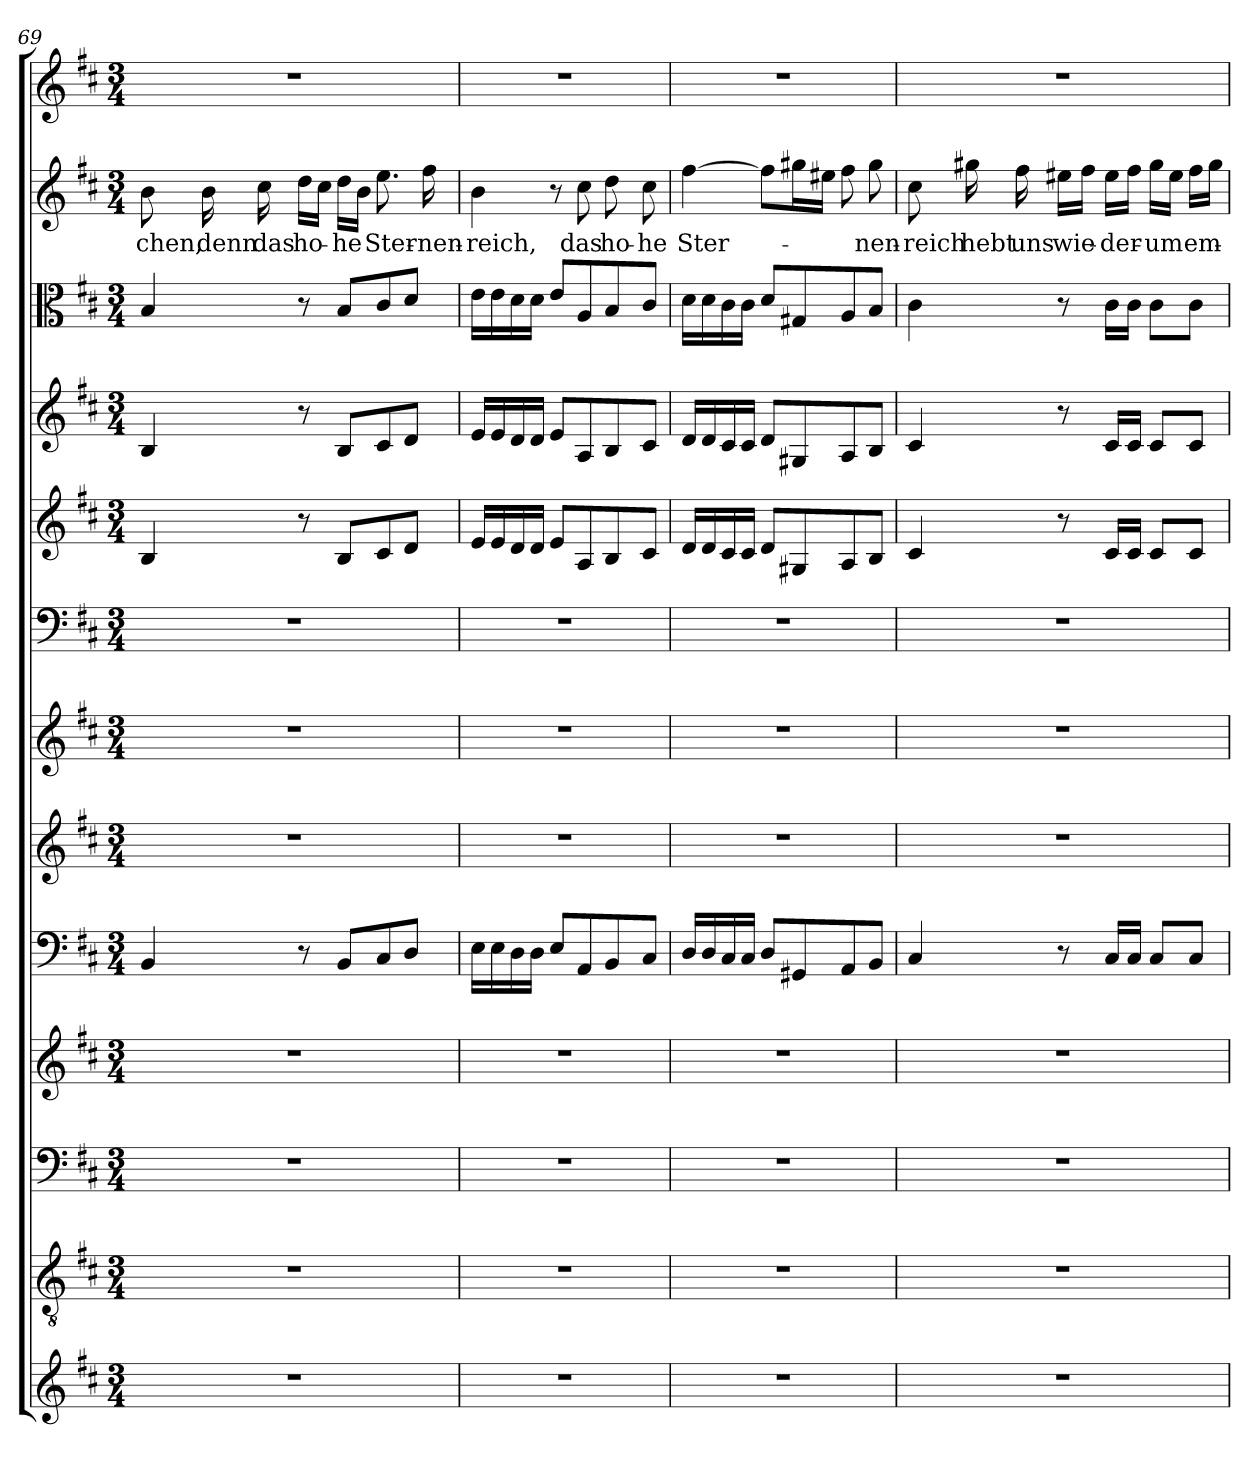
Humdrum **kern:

**kern	**kern	**kern	**kern	**kern	**kern	**kern	**kern	**kern	**kern	**kern	**kern	**text	**kern
*part13	*part12	*part11	*part10	*part9	*part8	*part7	*part6	*part5	*part4	*part3	*part2	*part2	*part1
*staff13	*staff12	*staff11	*staff10	*staff9	*staff8	*staff7	*staff6	*staff5	*staff4	*staff3	*staff2	*staff2	*staff1
*clefG2	*clefGv2	*clefF4	*clefG2	*clefF4	*clefG2	*clefG2	*clefF4	*clefG2	*clefG2	*clefC3	*clefG2	*	*clefG2
*k[f#c#]	*k[f#c#]	*k[f#c#]	*k[f#c#]	*k[f#c#]	*k[f#c#]	*k[f#c#]	*k[f#c#]	*k[f#c#]	*k[f#c#]	*k[f#c#]	*k[f#c#]	*	*k[f#c#]
*D:	*D:	*D:	*D:	*D:	*D:	*D:	*D:	*D:	*D:	*D:	*D:	*	*D:
*M3/4	*M3/4	*M3/4	*M3/4	*M3/4	*M3/4	*M3/4	*M3/4	*M3/4	*M3/4	*M3/4	*M3/4	*	*M3/4
=69	=69	=69	=69	=69	=69	=69	=69	=69	=69	=69	=69	=69	=69
2.r	2.r	2.r	2.r	4BB/	2.r	2.r	2.r	4B/	4B/	4B/	8b\	-chen,	2.r
.	.	.	.	.	.	.	.	.	.	.	16b\	denn	.
.	.	.	.	.	.	.	.	.	.	.	16cc#\	das	.
.	.	.	.	8r	.	.	.	8r	8r	8r	16dd\LL	ho-	.
.	.	.	.	.	.	.	.	.	.	.	16cc#\JJ	.	.
.	.	.	.	8BB/L	.	.	.	8B/L	8B/L	8B/L	16dd\LL	-he	.
.	.	.	.	.	.	.	.	.	.	.	16b\JJ	.	.
.	.	.	.	8C#/	.	.	.	8c#/	8c#/	8c#/	8.ee\	Ster-	.
.	.	.	.	8D/J	.	.	.	8d/J	8d/J	8d/J	.	.	.
.	.	.	.	.	.	.	.	.	.	.	16ff#\	-nen-	.
=70	=70	=70	=70	=70	=70	=70	=70	=70	=70	=70	=70	=70	=70
2.r	2.r	2.r	2.r	16E\LL	2.r	2.r	2.r	16e/LL	16e/LL	16e\LL	4b\	-reich,	2.r
.	.	.	.	16E\	.	.	.	16e/	16e/	16e\	.	.	.
.	.	.	.	16D\	.	.	.	16d/	16d/	16d\	.	.	.
.	.	.	.	16D\JJ	.	.	.	16d/JJ	16d/JJ	16d\JJ	.	.	.
.	.	.	.	8E/L	.	.	.	8e/L	8e/L	8e/L	8r	.	.
.	.	.	.	8AA/	.	.	.	8A/	8A/	8A/	8cc#\	das	.
.	.	.	.	8BB/	.	.	.	8B/	8B/	8B/	8dd\	ho-	.
.	.	.	.	8C#/J	.	.	.	8c#/J	8c#/J	8c#/J	8cc#\	-he	.
=71	=71	=71	=71	=71	=71	=71	=71	=71	=71	=71	=71	=71	=71
2.r	2.r	2.r	2.r	16D/LL	2.r	2.r	2.r	16d/LL	16d/LL	16d\LL	[4ff#\	Ster-	2.r
.	.	.	.	16D/	.	.	.	16d/	16d/	16d\	.	.	.
.	.	.	.	16C#/	.	.	.	16c#/	16c#/	16c#\	.	.	.
.	.	.	.	16C#/JJ	.	.	.	16c#/JJ	16c#/JJ	16c#\JJ	.	.	.
.	.	.	.	8D/L	.	.	.	8d/L	8d/L	8d/L	8ff#\L]	.	.
.	.	.	.	8GG#X/	.	.	.	8G#X/	8G#X/	8G#X/	16gg#X\L	.	.
.	.	.	.	.	.	.	.	.	.	.	16ee#X\JJ	.	.
.	.	.	.	8AA/	.	.	.	8A/	8A/	8A/	8ff#\	.	.
.	.	.	.	8BB/J	.	.	.	8B/J	8B/J	8B/J	8gg#\	-nen-	.
=72	=72	=72	=72	=72	=72	=72	=72	=72	=72	=72	=72	=72	=72
2.r	2.r	2.r	2.r	4C#/	2.r	2.r	2.r	4c#/	4c#/	4c#\	8cc#\	-reich	2.r
.	.	.	.	.	.	.	.	.	.	.	16gg#X\	hebt	.
.	.	.	.	.	.	.	.	.	.	.	16ff#\	uns	.
.	.	.	.	8r	.	.	.	8r	8r	8r	16ee#X\LL	wie-	.
.	.	.	.	.	.	.	.	.	.	.	16ff#\JJ	.	.
.	.	.	.	16C#/LL	.	.	.	16c#/LL	16c#/LL	16c#\LL	16ee#\LL	-der-	.
.	.	.	.	16C#/JJ	.	.	.	16c#/JJ	16c#/JJ	16c#\JJ	16ff#\JJ	.	.
.	.	.	.	8C#/L	.	.	.	8c#/L	8c#/L	8c#\L	16gg#\LL	-um	.
.	.	.	.	.	.	.	.	.	.	.	16ee#\JJ	.	.
.	.	.	.	8C#/J	.	.	.	8c#/J	8c#/J	8c#\J	16ff#\LL	em-	.
.	.	.	.	.	.	.	.	.	.	.	16gg#\JJ	.	.
=	=	=	=	=	=	=	=	=	=	=	=	=	=
*-	*-	*-	*-	*-	*-	*-	*-	*-	*-	*-	*-	*-	*-
